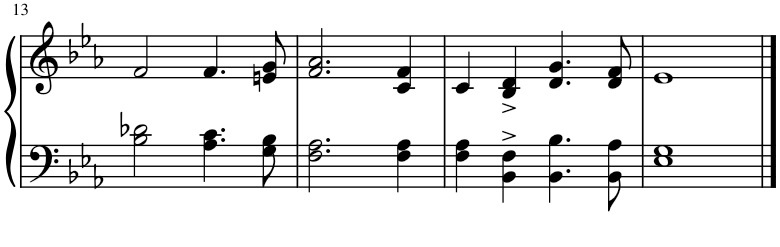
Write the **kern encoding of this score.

**kern	**kern
*part1	*part1
*staff2	*staff1
*I"Piano	*
*I'Pno.	*
!!LO:PB:g=z
*clefF4	*clefG2
*k[b-e-a-]	*k[b-e-a-]
*M4/4	*M4/4
=13	=13
2B-\ 2d-X\	2f/
4.A-\ 4.c\	4.f/
8G\ 8B-\	8en/ 8g/
=14	=14
2.F\ 2.A-\	2.f/ 2.a-/
4F\ 4A-\	4c/ 4f/
=15	=15
4F\ 4A-\	4c/
4BB-\^ 4F\^	4B-/^ 4d/^
4.BB-\ 4.B-\	4.d/ 4.g/
8BB-\ 8A-\	8d/ 8f/
=16	=16
1E- 1G	1e-
==	==
*-	*-
